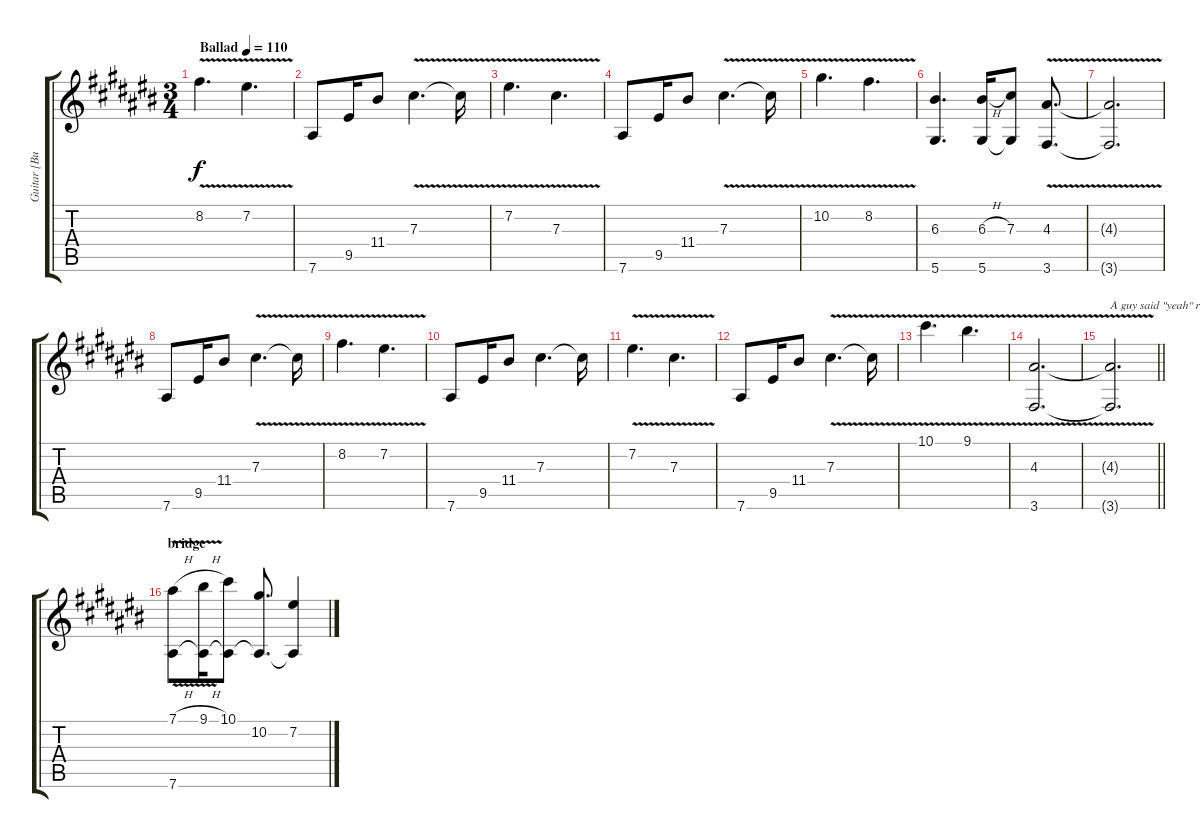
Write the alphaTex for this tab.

\track ("Guitar [Buckethead]" "Guitar [Bu") {instrument electricguitarjazz}
\staff {score tabs}
\tuning (Eb4 Bb3 Gb3 Db3 Ab2 Eb2) {hide}
\ts (3 4)
\tempo (110 "Ballad")
\clef g2
\ks c#
8.2{v}.4{d dy f instrument electricguitarjazz} 7.2{v}.4{d} |
7.6.8 9.5.16 11.4.8 7.3{v}.4{d} 7.3{t}.16 |
7.2{v}.4{d} 7.3{v}.4{d} |
7.6.8 9.5.16 11.4.8 7.3{v}.4{d} 7.3{t}.16 |
10.2{v}.4{d} 8.2{v}.4{d} |
(6.3 5.6).4{d} (6.3{h} 5.6).16 (7.3 5.6{t}).8 (4.3{v} 3.6).8{d} |
(4.3{t} 3.6{t}).2{d} |
7.6.8 9.5.16 11.4.8 7.3{v}.4{d} 7.3{t}.16 |
8.2{v}.4{d} 7.2{v}.4{d} |
7.6.8 9.5.16 11.4.8 7.3.4{d} 7.3{t}.16 |
7.2{v}.4{d} 7.3{v}.4{d} |
7.6.8 9.5.16 11.4.8 7.3{v}.4{d} 7.3{t}.16 |
10.1{v}.4{d} 9.1{v}.4{d} |
(4.3{v} 3.6).2{d} |
\barLineRight lightlight
(4.3{t} 3.6{t}).2{d txt "A guy said \"yeah\" right here XD"} |
\section ("" "bridge")
(7.1{h} 7.6{v}).8 (9.1{h} 7.6{t}).16 (10.1 7.6{t}).8 (10.2 7.6{t}).8{d} (7.2 7.6{t}).4
